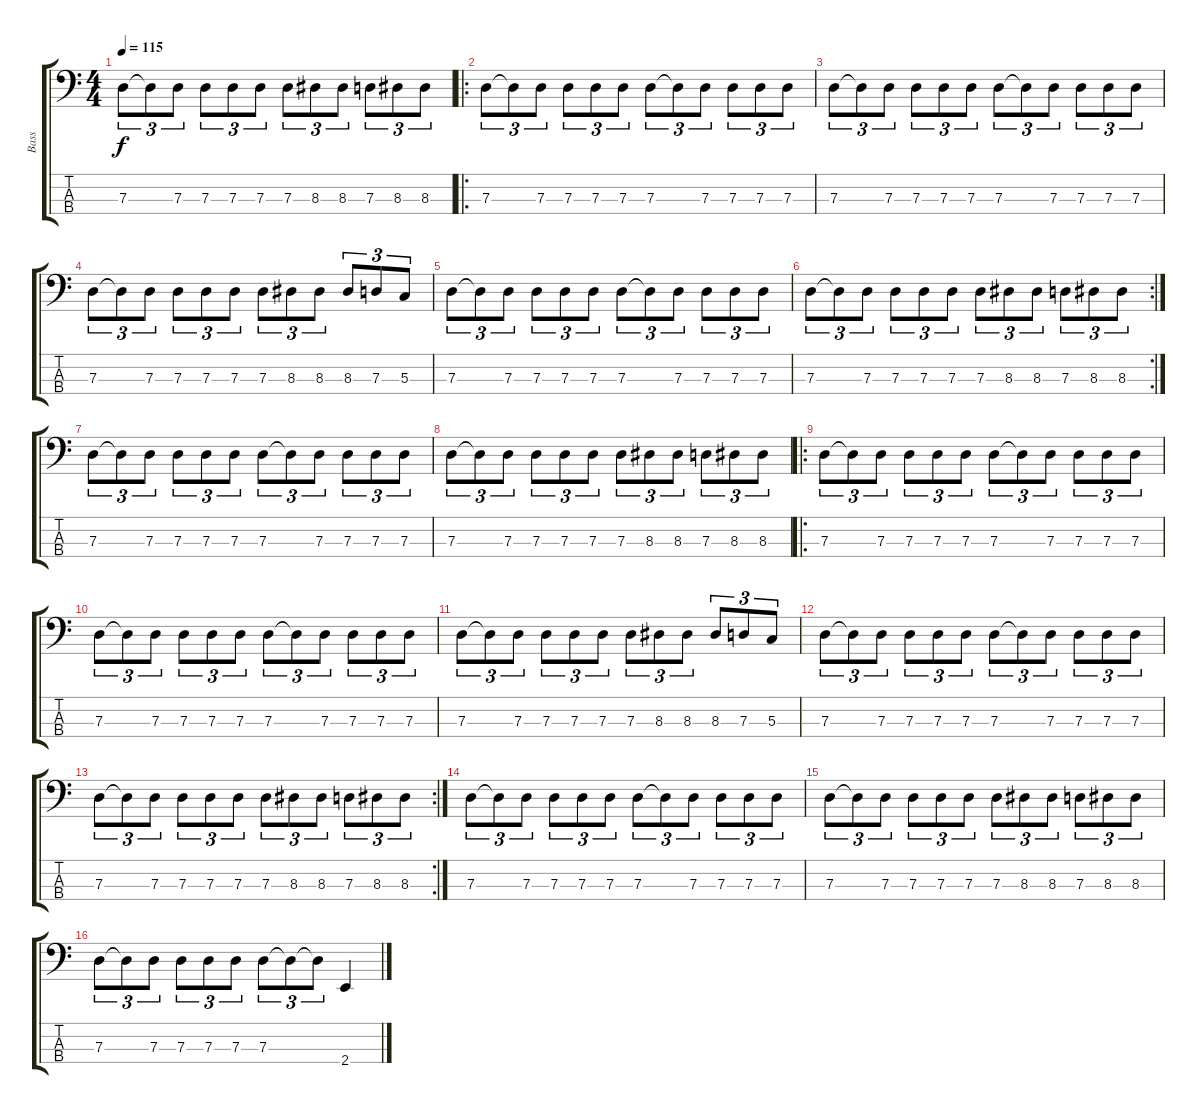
\track ("Bass" "Bass") {instrument electricbasspick}
\staff {score tabs}
\tuning (F2 C2 G1 D1) {hide}
\ts (4 4)
\tempo 115
\clef f4
\ks c
7.3.8{tu (3 2) dy f} 7.3{t}.8{tu (3 2)} 7.3.8{tu (3 2)} 7.3.8{tu (3 2)} 7.3.8{tu (3 2)} 7.3.8{tu (3 2)} 7.3.8{tu (3 2)} 8.3.8{tu (3 2)} 8.3.8{tu (3 2)} 7.3.8{tu (3 2)} 8.3.8{tu (3 2)} 8.3.8{tu (3 2)} |
\ro
7.3.8{tu (3 2)} 7.3{t}.8{tu (3 2)} 7.3.8{tu (3 2)} 7.3.8{tu (3 2)} 7.3.8{tu (3 2)} 7.3.8{tu (3 2)} 7.3.8{tu (3 2)} 7.3{t}.8{tu (3 2)} 7.3.8{tu (3 2)} 7.3.8{tu (3 2)} 7.3.8{tu (3 2)} 7.3.8{tu (3 2)} |
7.3.8{tu (3 2)} 7.3{t}.8{tu (3 2)} 7.3.8{tu (3 2)} 7.3.8{tu (3 2)} 7.3.8{tu (3 2)} 7.3.8{tu (3 2)} 7.3.8{tu (3 2)} 7.3{t}.8{tu (3 2)} 7.3.8{tu (3 2)} 7.3.8{tu (3 2)} 7.3.8{tu (3 2)} 7.3.8{tu (3 2)} |
7.3.8{tu (3 2)} 7.3{t}.8{tu (3 2)} 7.3.8{tu (3 2)} 7.3.8{tu (3 2)} 7.3.8{tu (3 2)} 7.3.8{tu (3 2)} 7.3.8{tu (3 2)} 8.3.8{tu (3 2)} 8.3.8{tu (3 2)} 8.3.8{tu (3 2)} 7.3.8{tu (3 2)} 5.3.8{tu (3 2)} |
7.3.8{tu (3 2)} 7.3{t}.8{tu (3 2)} 7.3.8{tu (3 2)} 7.3.8{tu (3 2)} 7.3.8{tu (3 2)} 7.3.8{tu (3 2)} 7.3.8{tu (3 2)} 7.3{t}.8{tu (3 2)} 7.3.8{tu (3 2)} 7.3.8{tu (3 2)} 7.3.8{tu (3 2)} 7.3.8{tu (3 2)} |
\rc 2
7.3.8{tu (3 2)} 7.3{t}.8{tu (3 2)} 7.3.8{tu (3 2)} 7.3.8{tu (3 2)} 7.3.8{tu (3 2)} 7.3.8{tu (3 2)} 7.3.8{tu (3 2)} 8.3.8{tu (3 2)} 8.3.8{tu (3 2)} 7.3.8{tu (3 2)} 8.3.8{tu (3 2)} 8.3.8{tu (3 2)} |
7.3.8{tu (3 2)} 7.3{t}.8{tu (3 2)} 7.3.8{tu (3 2)} 7.3.8{tu (3 2)} 7.3.8{tu (3 2)} 7.3.8{tu (3 2)} 7.3.8{tu (3 2)} 7.3{t}.8{tu (3 2)} 7.3.8{tu (3 2)} 7.3.8{tu (3 2)} 7.3.8{tu (3 2)} 7.3.8{tu (3 2)} |
7.3.8{tu (3 2)} 7.3{t}.8{tu (3 2)} 7.3.8{tu (3 2)} 7.3.8{tu (3 2)} 7.3.8{tu (3 2)} 7.3.8{tu (3 2)} 7.3.8{tu (3 2)} 8.3.8{tu (3 2)} 8.3.8{tu (3 2)} 7.3.8{tu (3 2)} 8.3.8{tu (3 2)} 8.3.8{tu (3 2)} |
\ro
7.3.8{tu (3 2)} 7.3{t}.8{tu (3 2)} 7.3.8{tu (3 2)} 7.3.8{tu (3 2)} 7.3.8{tu (3 2)} 7.3.8{tu (3 2)} 7.3.8{tu (3 2)} 7.3{t}.8{tu (3 2)} 7.3.8{tu (3 2)} 7.3.8{tu (3 2)} 7.3.8{tu (3 2)} 7.3.8{tu (3 2)} |
7.3.8{tu (3 2)} 7.3{t}.8{tu (3 2)} 7.3.8{tu (3 2)} 7.3.8{tu (3 2)} 7.3.8{tu (3 2)} 7.3.8{tu (3 2)} 7.3.8{tu (3 2)} 7.3{t}.8{tu (3 2)} 7.3.8{tu (3 2)} 7.3.8{tu (3 2)} 7.3.8{tu (3 2)} 7.3.8{tu (3 2)} |
7.3.8{tu (3 2)} 7.3{t}.8{tu (3 2)} 7.3.8{tu (3 2)} 7.3.8{tu (3 2)} 7.3.8{tu (3 2)} 7.3.8{tu (3 2)} 7.3.8{tu (3 2)} 8.3.8{tu (3 2)} 8.3.8{tu (3 2)} 8.3.8{tu (3 2)} 7.3.8{tu (3 2)} 5.3.8{tu (3 2)} |
7.3.8{tu (3 2)} 7.3{t}.8{tu (3 2)} 7.3.8{tu (3 2)} 7.3.8{tu (3 2)} 7.3.8{tu (3 2)} 7.3.8{tu (3 2)} 7.3.8{tu (3 2)} 7.3{t}.8{tu (3 2)} 7.3.8{tu (3 2)} 7.3.8{tu (3 2)} 7.3.8{tu (3 2)} 7.3.8{tu (3 2)} |
\rc 2
7.3.8{tu (3 2)} 7.3{t}.8{tu (3 2)} 7.3.8{tu (3 2)} 7.3.8{tu (3 2)} 7.3.8{tu (3 2)} 7.3.8{tu (3 2)} 7.3.8{tu (3 2)} 8.3.8{tu (3 2)} 8.3.8{tu (3 2)} 7.3.8{tu (3 2)} 8.3.8{tu (3 2)} 8.3.8{tu (3 2)} |
7.3.8{tu (3 2)} 7.3{t}.8{tu (3 2)} 7.3.8{tu (3 2)} 7.3.8{tu (3 2)} 7.3.8{tu (3 2)} 7.3.8{tu (3 2)} 7.3.8{tu (3 2)} 7.3{t}.8{tu (3 2)} 7.3.8{tu (3 2)} 7.3.8{tu (3 2)} 7.3.8{tu (3 2)} 7.3.8{tu (3 2)} |
7.3.8{tu (3 2)} 7.3{t}.8{tu (3 2)} 7.3.8{tu (3 2)} 7.3.8{tu (3 2)} 7.3.8{tu (3 2)} 7.3.8{tu (3 2)} 7.3.8{tu (3 2)} 8.3.8{tu (3 2)} 8.3.8{tu (3 2)} 7.3.8{tu (3 2)} 8.3.8{tu (3 2)} 8.3.8{tu (3 2)} |
7.3.8{tu (3 2)} 7.3{t}.8{tu (3 2)} 7.3.8{tu (3 2)} 7.3.8{tu (3 2)} 7.3.8{tu (3 2)} 7.3.8{tu (3 2)} 7.3.8{tu (3 2)} 7.3{t}.8{tu (3 2)} 7.3{t}.8{tu (3 2)} 2.4.4
